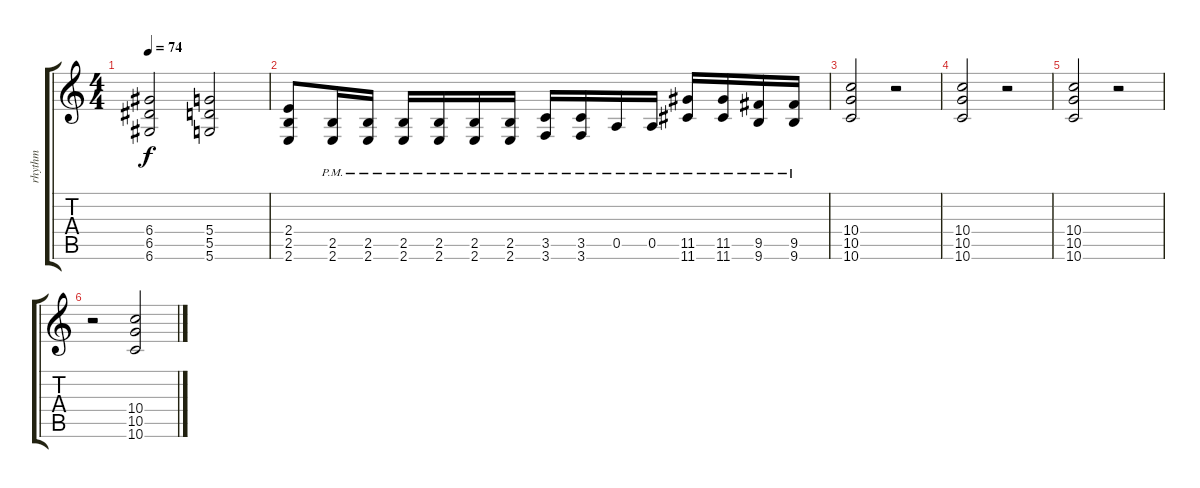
\track ("rhythm" "rhythm") {instrument overdrivenguitar}
\staff {score tabs}
\tuning (E4 B3 G3 D3 A2 D2) {hide}
\ts (4 4)
\tempo 74
\clef g2
\ks c
(6.4 6.5 6.6).2{dy f} (5.4 5.5 5.6).2 |
(2.4 2.5 2.6).8 (2.5{pm} 2.6).16 (2.5{pm} 2.6).16 (2.5{pm} 2.6).16 (2.5{pm} 2.6).16 (2.5{pm} 2.6).16 (2.5{pm} 2.6).16 (3.5{pm} 3.6).16 (3.5{pm} 3.6).16 0.5{pm}.16 0.5{pm}.16 (11.5{pm} 11.6).16 (11.5{pm} 11.6).16 (9.5{pm} 9.6{pm}).16 (9.5{pm} 9.6{pm}).16 |
(10.4 10.5 10.6).2 r.2 |
(10.4 10.5 10.6).2 r.2 |
(10.4 10.5 10.6).2 r.2 |
r.2 (10.4 10.5 10.6).2
